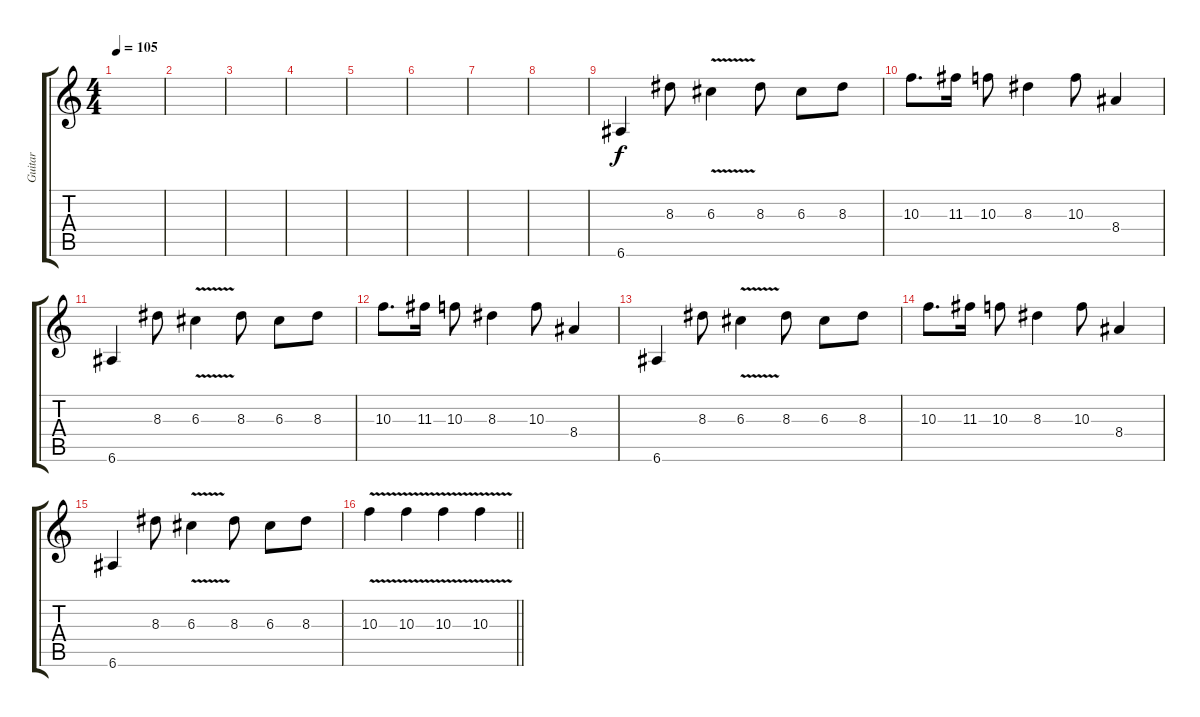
\track ("Guitar" "Guitar") {instrument overdrivenguitar}
\staff {score tabs}
\tuning (E4 B3 G3 D3 A2 E2) {hide}
\ts (4 4)
\tempo 105
\clef g2
\ks c
|
|
|
|
|
|
|
|
6.6.4 8.3.8 6.3{v}.4 8.3.8 6.3.8 8.3.8 |
10.3.8{d} 11.3.16 10.3.8 8.3.4 10.3.8 8.4.4 |
6.6.4 8.3.8 6.3{v}.4 8.3.8 6.3.8 8.3.8 |
10.3.8{d} 11.3.16 10.3.8 8.3.4 10.3.8 8.4.4 |
6.6.4 8.3.8 6.3{v}.4 8.3.8 6.3.8 8.3.8 |
10.3.8{d} 11.3.16 10.3.8 8.3.4 10.3.8 8.4.4 |
6.6.4 8.3.8 6.3{v}.4 8.3.8 6.3.8 8.3.8 |
\barLineRight lightlight
10.3{v}.4 10.3{v}.4 10.3{v}.4 10.3{v}.4
